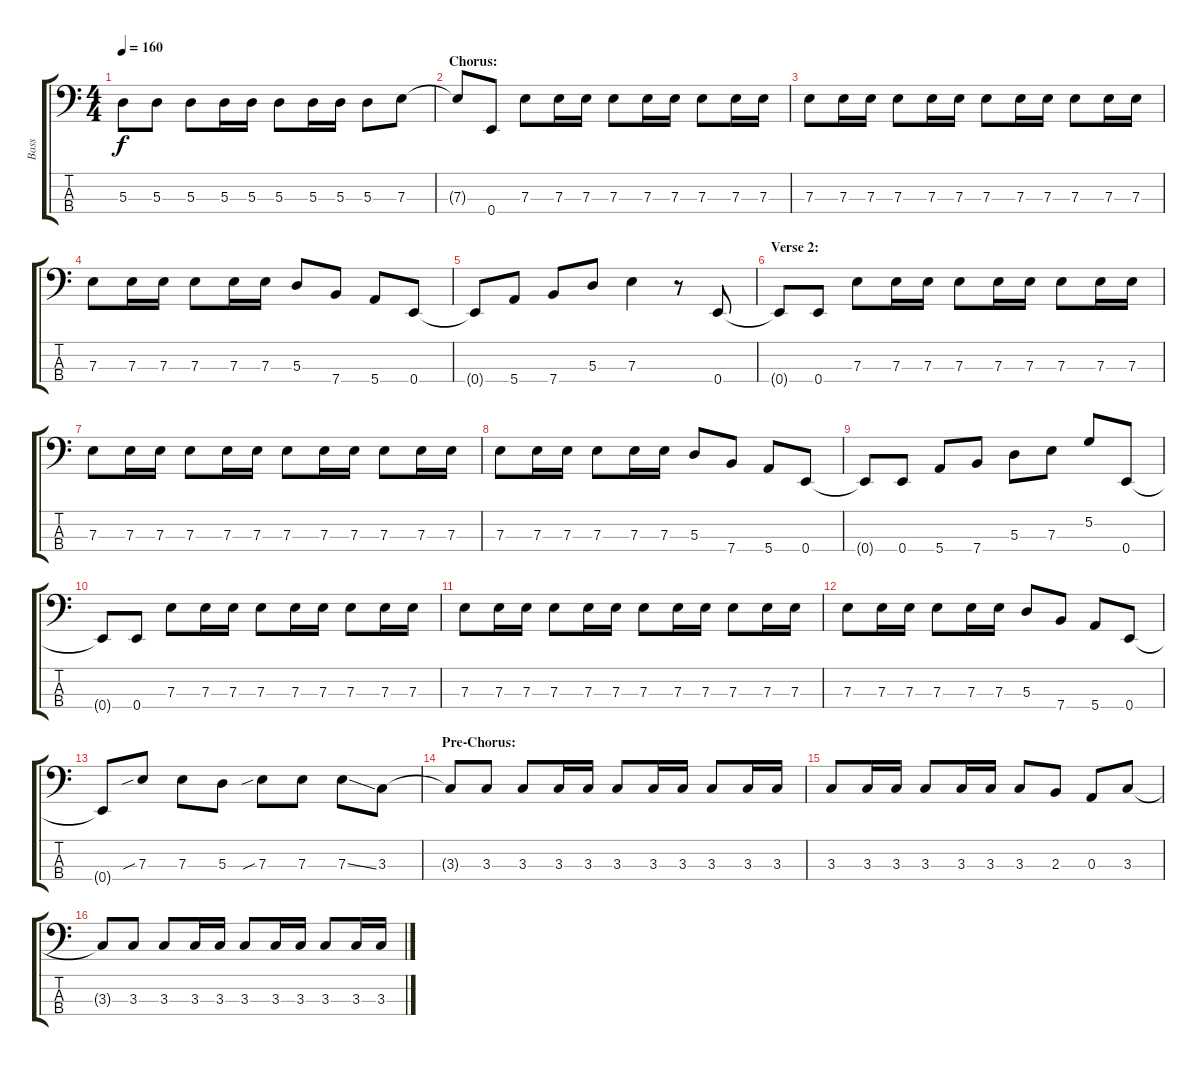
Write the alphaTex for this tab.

\track ("Bass" "Bass") {instrument electricbasspick}
\staff {score tabs}
\tuning (G2 D2 A1 E1) {hide}
\ts (4 4)
\tempo 160
\clef f4
\ks c
5.3{t}.8{dy f} 5.3.8 5.3.8 5.3.16 5.3.16 5.3.8 5.3.16 5.3.16 5.3.8 7.3.8 |
\section ("" "Chorus:")
7.3{t}.8 0.4.8 7.3.8 7.3.16 7.3.16 7.3.8 7.3.16 7.3.16 7.3.8 7.3.16 7.3.16 |
7.3.8 7.3.16 7.3.16 7.3.8 7.3.16 7.3.16 7.3.8 7.3.16 7.3.16 7.3.8 7.3.16 7.3.16 |
7.3.8 7.3.16 7.3.16 7.3.8 7.3.16 7.3.16 5.3.8 7.4.8 5.4.8 0.4.8 |
0.4{t}.8 5.4.8 7.4.8 5.3.8 7.3.4 r.8 0.4.8 |
\section ("" "Verse 2:")
0.4{t}.8 0.4.8 7.3.8 7.3.16 7.3.16 7.3.8 7.3.16 7.3.16 7.3.8 7.3.16 7.3.16 |
7.3.8 7.3.16 7.3.16 7.3.8 7.3.16 7.3.16 7.3.8 7.3.16 7.3.16 7.3.8 7.3.16 7.3.16 |
7.3.8 7.3.16 7.3.16 7.3.8 7.3.16 7.3.16 5.3.8 7.4.8 5.4.8 0.4.8 |
0.4{t}.8 0.4.8 5.4.8 7.4.8 5.3.8 7.3.8 5.2.8 0.4.8 |
0.4{t}.8 0.4.8 7.3.8 7.3.16 7.3.16 7.3.8 7.3.16 7.3.16 7.3.8 7.3.16 7.3.16 |
7.3.8 7.3.16 7.3.16 7.3.8 7.3.16 7.3.16 7.3.8 7.3.16 7.3.16 7.3.8 7.3.16 7.3.16 |
7.3.8 7.3.16 7.3.16 7.3.8 7.3.16 7.3.16 5.3.8 7.4.8 5.4.8 0.4.8 |
0.4{t}.8 7.3{sib}.8 7.3.8 5.3.8 7.3{sib}.8 7.3.8 7.3{ss}.8 3.3.8 |
\section ("" "Pre-Chorus:")
3.3{t}.8 3.3.8 3.3.8 3.3.16 3.3.16 3.3.8 3.3.16 3.3.16 3.3.8 3.3.16 3.3.16 |
3.3.8 3.3.16 3.3.16 3.3.8 3.3.16 3.3.16 3.3.8 2.3.8 0.3.8 3.3.8 |
3.3{t}.8 3.3.8 3.3.8 3.3.16 3.3.16 3.3.8 3.3.16 3.3.16 3.3.8 3.3.16 3.3.16
